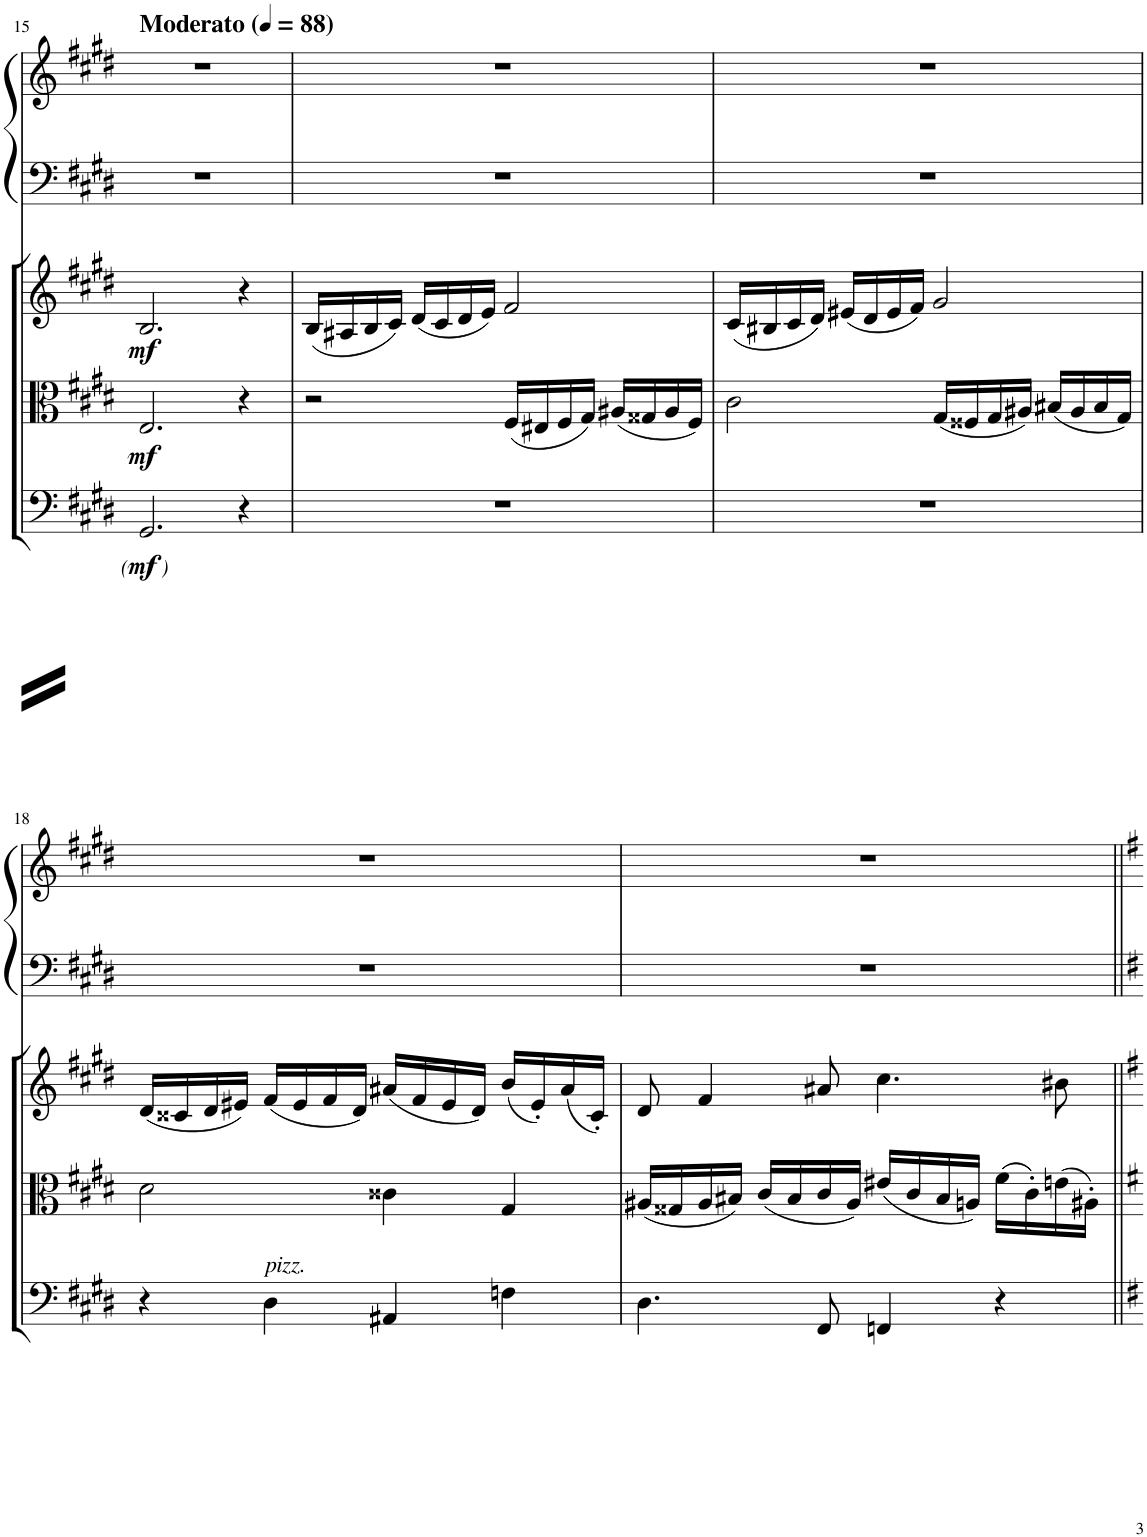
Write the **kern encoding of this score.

**kern	**dynam	**kern	**dynam	**kern	**dynam	**kern	**kern
*part4	*part4	*part3	*part3	*part2	*part2	*part1	*part1
*staff5	*staff5	*staff4	*staff4	*staff3	*staff3	*staff2	*staff1
*I"Violoncello	*	*I"Viola	*	*I"Housle	*	*I"Harfa	*
*I'Vc	*	*I'Vla	*	*	*	*	*
!!LO:PB:g=z
*clefF4	*	*clefC3	*	*clefG2	*	*clefF4	*clefG2
*k[f#c#g#d#]	*	*k[f#c#g#d#]	*	*k[f#c#g#d#]	*	*k[f#c#g#d#]	*k[f#c#g#d#]
*M4/4	*	*M4/4	*	*M4/4	*	*M4/4	*M4/4
*MM88	*	*MM88	*	*MM88	*	*MM88	*MM88
=15	=15	=15	=15	=15	=15	=15	=15
!	!	!	!	!	!	!	!LO:TX:a:B:t=Moderato
!	!LO:DY:b	!	!	!	!	!	!
!	!LO:DY:n=1:b	!	!	!	!	!	!
!	!LO:DY:n=2:b	!	!LO:DY:b	!	!LO:DY:b	!	!
2.GG#/	other-dynamics mf other-dynamics	2.E/	mf	2.B/	mf	1r	1r
4r	.	4r	.	4r	.	.	.
=16	=16	=16	=16	=16	=16	=16	=16
1r	.	2r	.	(16B/LL	.	1r	1r
.	.	.	.	16A#X/	.	.	.
.	.	.	.	16B/	.	.	.
.	.	.	.	16c#/JJ)	.	.	.
.	.	.	.	(16d#/LL	.	.	.
.	.	.	.	16c#/	.	.	.
.	.	.	.	16d#/	.	.	.
.	.	.	.	16e/JJ)	.	.	.
.	.	(16F#/LL	.	2f#/	.	.	.
.	.	16E#X/	.	.	.	.	.
.	.	16F#/	.	.	.	.	.
.	.	16G#/JJ)	.	.	.	.	.
.	.	(16A#X/LL	.	.	.	.	.
.	.	16G##X/	.	.	.	.	.
.	.	16A#/	.	.	.	.	.
.	.	16F#/JJ)	.	.	.	.	.
=17	=17	=17	=17	=17	=17	=17	=17
1r	.	2c#\	.	(16c#/LL	.	1r	1r
.	.	.	.	16B#X/	.	.	.
.	.	.	.	16c#/	.	.	.
.	.	.	.	16d#/JJ)	.	.	.
.	.	.	.	(16e#X/LL	.	.	.
.	.	.	.	16d#/	.	.	.
.	.	.	.	16e#/	.	.	.
.	.	.	.	16f#/JJ)	.	.	.
.	.	(16G#/LL	.	2g#/	.	.	.
.	.	16F##X/	.	.	.	.	.
.	.	16G#/	.	.	.	.	.
.	.	16A#X/JJ)	.	.	.	.	.
.	.	(16B#X/LL	.	.	.	.	.
.	.	16A#/	.	.	.	.	.
.	.	16B#/	.	.	.	.	.
.	.	16G#/JJ)	.	.	.	.	.
!!LO:LB:g=z
=18	=18	=18	=18	=18	=18	=18	=18
4r	.	2d#\	.	(16d#/LL	.	1r	1r
.	.	.	.	16c##X/	.	.	.
.	.	.	.	16d#/	.	.	.
.	.	.	.	16e#X/JJ)	.	.	.
!LO:TX:a:i:t=pizz.	!	!	!	!	!	!	!
4D#\	.	.	.	(16f#/LL	.	.	.
.	.	.	.	16e#/	.	.	.
.	.	.	.	16f#/	.	.	.
.	.	.	.	16d#/JJ)	.	.	.
4AA#X/	.	4c##X\	.	(16a#X/LL	.	.	.
.	.	.	.	16f#/	.	.	.
.	.	.	.	16e#/	.	.	.
.	.	.	.	16d#/JJ)	.	.	.
4Fn\	.	4G#/	.	(16b/LL	.	.	.
.	.	.	.	16e#'/)	.	.	.
.	.	.	.	(16a#/	.	.	.
.	.	.	.	16c##'/JJ)	.	.	.
=19	=19	=19	=19	=19	=19	=19	=19
4.D#\	.	(16A#X/LL	.	8d#/	.	1r	1r
.	.	16G##X/	.	.	.	.	.
.	.	16A#/	.	4f#/	.	.	.
.	.	16B#X/JJ)	.	.	.	.	.
.	.	(16c#/LL	.	.	.	.	.
.	.	16B#/	.	.	.	.	.
8FF#/	.	16c#/	.	8a#X/	.	.	.
.	.	16A#/JJ)	.	.	.	.	.
4FFn/	.	(16e#X/LL	.	4.cc#\	.	.	.
.	.	16c#/	.	.	.	.	.
.	.	16B#/	.	.	.	.	.
.	.	16An/JJ)	.	.	.	.	.
4r	.	(16f#\LL	.	.	.	.	.
.	.	16c#'\)	.	.	.	.	.
.	.	(16en\	.	8b#X\	.	.	.
.	.	16A#X'\JJ)	.	.	.	.	.
=||	=||	=||	=||	=||	=||	=||	=||
*-	*-	*-	*-	*-	*-	*-	*-
